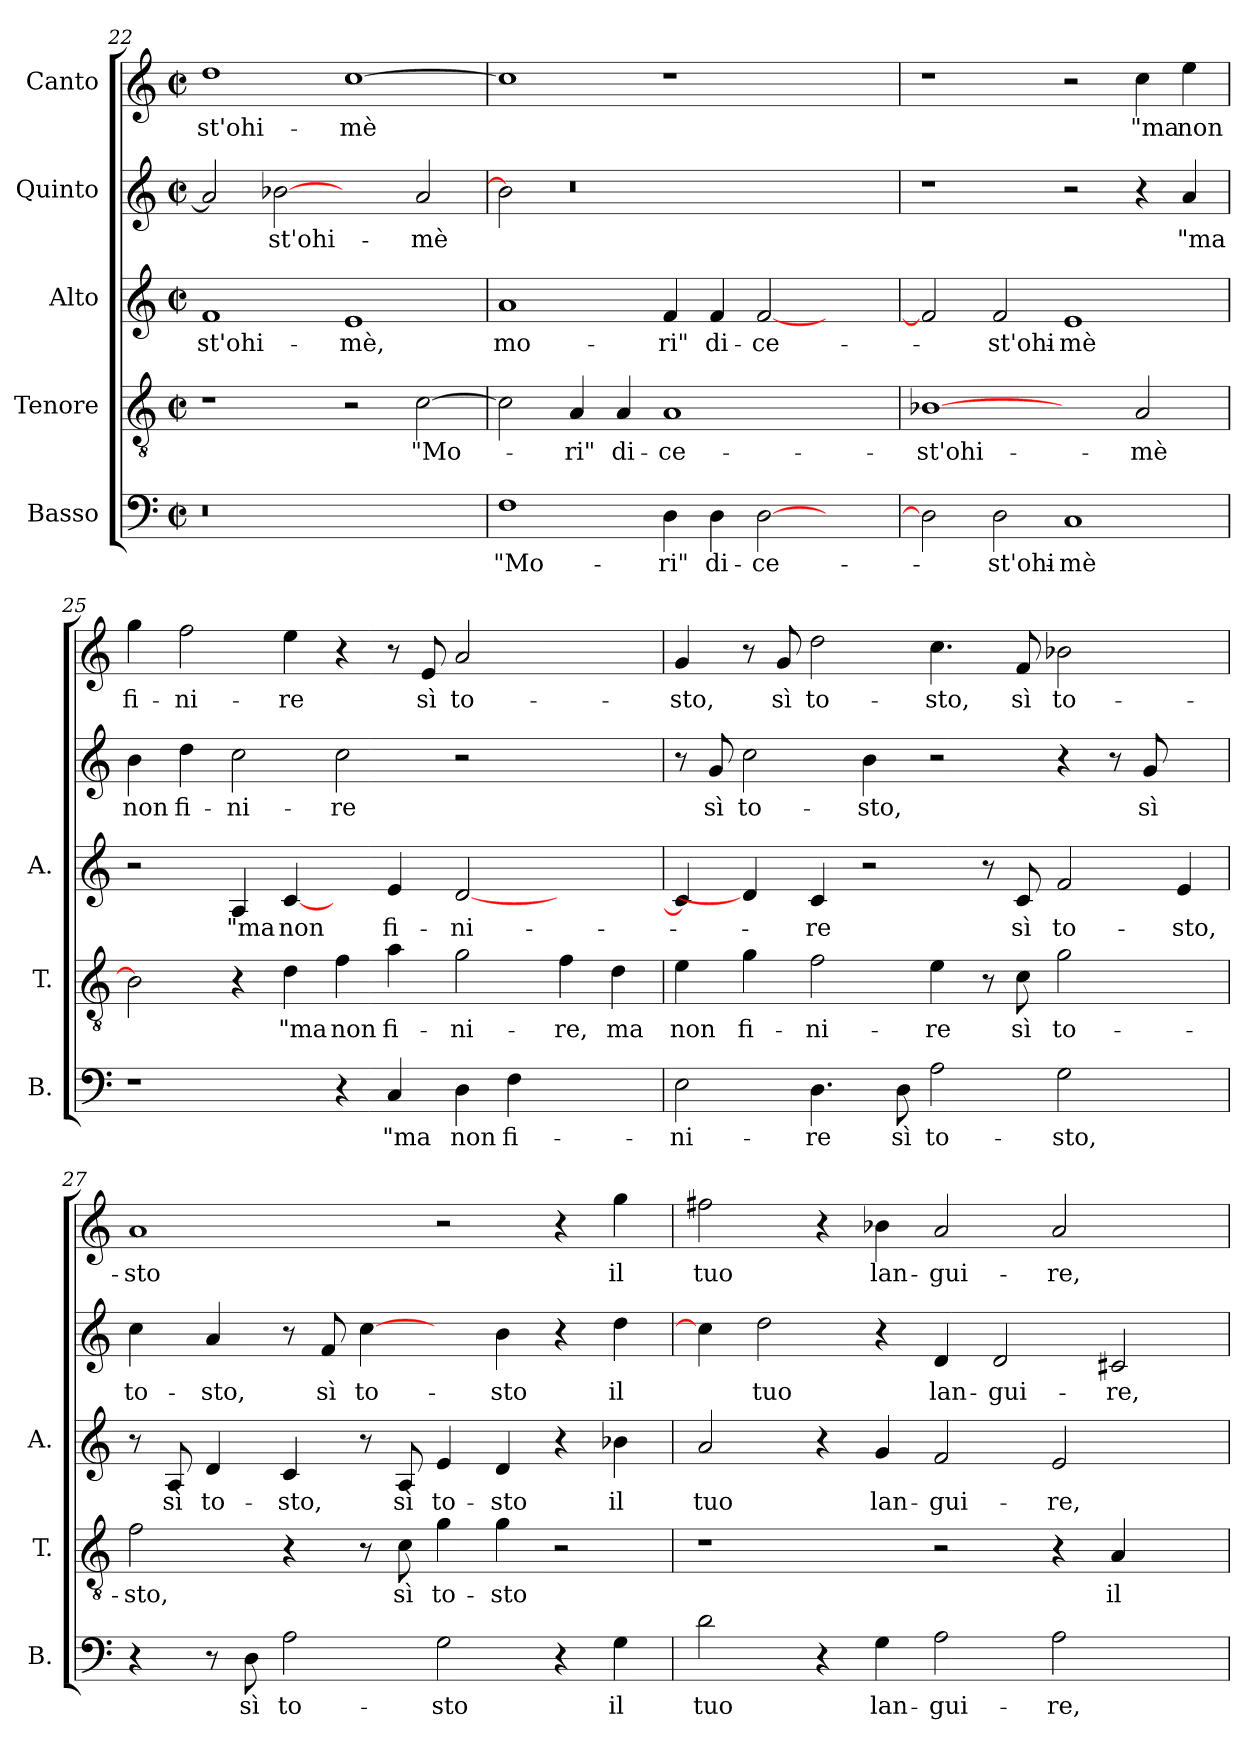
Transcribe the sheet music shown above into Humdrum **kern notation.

**kern	**text	**kern	**text	**kern	**text	**kern	**text	**kern	**text
*part5	*part5	*part4	*part4	*part3	*part3	*part2	*part2	*part1	*part1
*staff5	*staff5	*staff4	*staff4	*staff3	*staff3	*staff2	*staff2	*staff1	*staff1
*I"Basso	*	*I"Tenore	*	*I"Alto	*	*I"Quinto	*	*I"Canto	*
*I'B.	*	*I'T.	*	*I'A.	*	*	*	*	*
*clefF4	*	*clefGv2	*	*clefG2	*	*clefG2	*	*clefG2	*
*k[]	*	*k[]	*	*k[]	*	*k[]	*	*k[]	*
*C:	*	*C:	*	*C:	*	*C:	*	*C:	*
*M2/2	*	*M2/2	*	*M2/2	*	*M2/2	*	*M2/2	*
*met(c|)	*	*met(c|)	*	*met(c|)	*	*met(c|)	*	*met(c|)	*
=22	=22	=22	=22	=22	=22	=22	=22	=22	=22
!LO:N:vis=0	!	!	!	!	!	!	!	!	!
1r	.	1r	.	1f/	-st'ohi-	2a/]	.	1dd\	-st'ohi-
.	.	.	.	.	.	[2b-X\	-st'ohi-	.	.
1ryy	.	2r	.	1e/	-mè,	2ryy	.	[1cc\	-mè
.	.	[2c\	"Mo-	.	.	2a/	-mè	.	.
=23	=23	=23	=23	=23	=23	=23	=23	=23	=23
1F\	"Mo-	2c\]	.	1a/	mo-	2b-\]	.	1cc\]	.
!	!	!	!	!	!	!LO:N:vis=0	!	!	!
.	.	4A/	-ri"	.	.	1r	.	.	.
.	.	4A/	di-	.	.	.	.	.	.
4D\	-ri"	1A/	-ce-	4f/	-ri"	.	.	1r	.
4D\	di-	.	.	4f/	di-	.	.	.	.
[2D\	-ce-	.	.	[2f/	-ce-	1ryy	.	.	.
2ryy	.	2ryy	.	2ryy	.	.	.	2ryy	.
=24	=24	=24	=24	=24	=24	=24	=24	=24	=24
2D\]	.	[1B-X\	-st'ohi-	2f/]	.	1r	.	1r	.
2D\	-st'ohi-	.	.	2f/	-st'ohi-	.	.	.	.
1C/	-mè	2ryy	.	1e/	-mè	2r	.	2r	.
.	.	2A/	-mè	.	.	4r	.	4cc\	"ma
.	.	.	.	.	.	4a/	"ma	4ee\	non
=25	=25	=25	=25	=25	=25	=25	=25	=25	=25
1r	.	2B-\]	.	2r	.	4b\	non	4gg\	fi-
.	.	.	.	.	.	4dd\	fi-	2ff\	-ni-
.	.	4r	.	4A/	"ma	2cc\	-ni-	.	.
.	.	4d\	"ma	[4c/	non	.	.	4ee\	-re
4r	.	4f\	non	4ryy	.	2cc\	-re	4r	.
4C/	"ma	4a\	fi-	4e/	fi-	.	.	8r	.
.	.	.	.	.	.	.	.	8e/	sì
4D\	non	2g\	-ni-	[2d/	-ni-	2r	.	2a/	to-
4F\	fi-	.	.	.	.	.	.	.	.
2ryy	.	4f\	-re,	2ryy	.	2ryy	.	2ryy	.
.	.	4d\	ma	.	.	.	.	.	.
=26	=26	=26	=26	=26	=26	=26	=26	=26	=26
2E\	-ni-	4e\	non	4c/]	.	8r	.	4g/	-sto,
.	.	.	.	.	.	8g/	sì	.	.
.	.	4g\	fi-	4d/]	.	2cc\	to-	8r	.
.	.	.	.	.	.	.	.	8g/	sì
4.D\	-re	2f\	-ni-	4c/	-re	.	.	2dd\	to-
.	.	.	.	2r	.	4b\	-sto,	.	.
8D\	sì	.	.	.	.	.	.	.	.
2A\	to-	4e\	-re	.	.	2r	.	4.cc\	-sto,
.	.	8r	.	8r	.	.	.	.	.
.	.	8c\	sì	8c/	sì	.	.	8f/	sì
2G\	-sto,	2g\	to-	2f/	to-	4r	.	2b-X\	to-
.	.	.	.	.	.	8r	.	.	.
.	.	.	.	.	.	8g/	sì	.	.
4ryy	.	4ryy	.	4e/	-sto,	4ryy	.	4ryy	.
=27	=27	=27	=27	=27	=27	=27	=27	=27	=27
4r	.	2f\	-sto,	8r	.	4cc\	to-	1a/	-sto
.	.	.	.	8A/	sì	.	.	.	.
8r	.	.	.	4d/	to-	4a/	-sto,	.	.
8D\	sì	.	.	.	.	.	.	.	.
2A\	to-	4r	.	4c/	-sto,	8r	.	.	.
.	.	.	.	.	.	8f/	sì	.	.
.	.	8r	.	8r	.	[4cc\	to-	.	.
.	.	8c\	sì	8A/	sì	.	.	.	.
2G\	-sto	4g\	to-	4e/	to-	4ryy	.	2r	.
.	.	4g\	-sto	4d/	-sto	4b\	-sto	.	.
4r	.	2r	.	4r	.	4r	.	4r	.
4G\	il	.	.	4b-X\	il	4dd\	il	4gg\	il
=28	=28	=28	=28	=28	=28	=28	=28	=28	=28
2d\	tuo	1r	.	2a/	tuo	4cc\]	.	2ff#X\	tuo
.	.	.	.	.	.	2dd\	tuo	.	.
4r	.	.	.	4r	.	.	.	4r	.
4G\	lan-	.	.	4g/	lan-	4r	.	4b-X\	lan-
2A\	-gui-	2r	.	2f/	-gui-	4d/	lan-	2a/	-gui-
.	.	.	.	.	.	2d/	-gui-	.	.
2A\	-re,	4r	.	2e/	-re,	.	.	2a/	-re,
.	.	4A/	il	.	.	2c#X/	-re,	.	.
4ryy	.	4ryy	.	4ryy	.	.	.	4ryy	.
=	=	=	=	=	=	=	=	=	=
*-	*-	*-	*-	*-	*-	*-	*-	*-	*-
